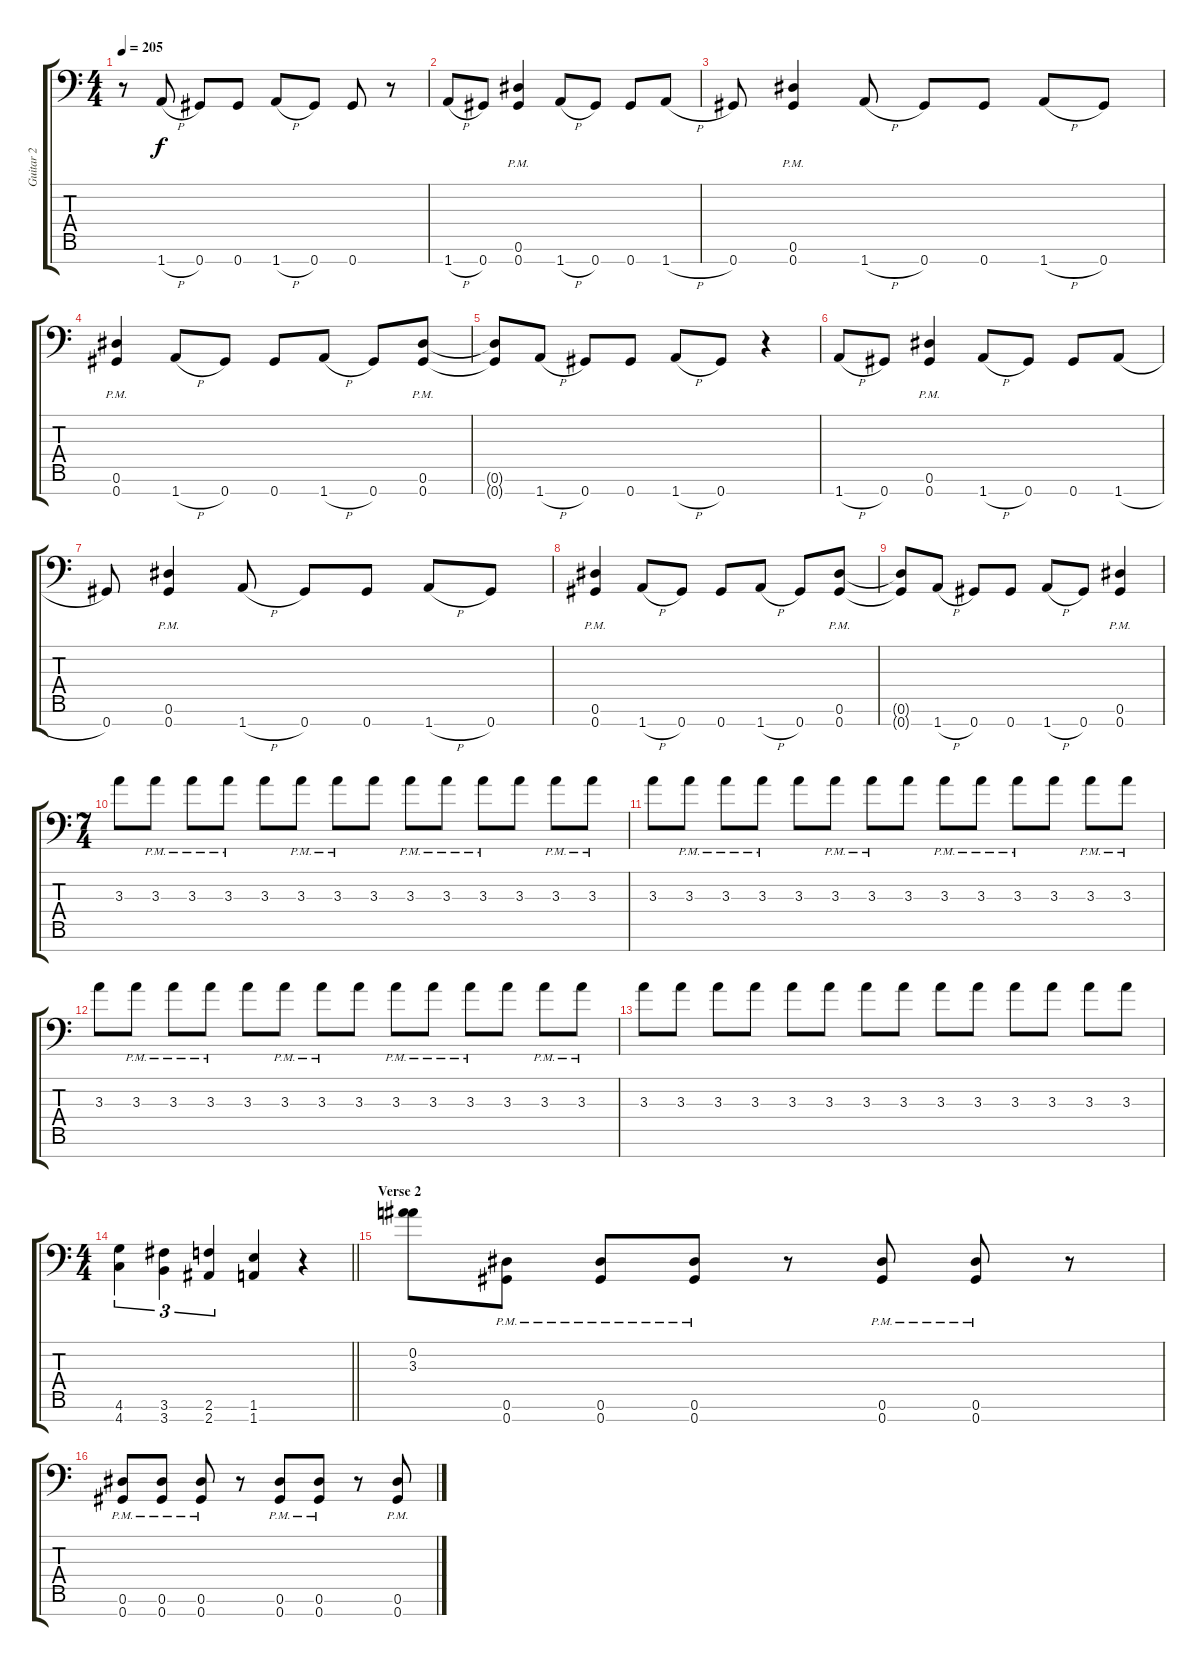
\track ("Guitar 2" "Guitar 2") {instrument distortionguitar}
\staff {score tabs}
\tuning (Eb4 Bb3 Gb3 Db3 Ab2 Eb2 Ab1) {hide}
\ts (4 4)
\tempo 205
\clef f4
\ks c
r.8{dy f} 1.7{h}.8 0.7.8 0.7.8 1.7{h}.8 0.7.8 0.7.8 r.8 |
1.7{h}.8 0.7.8 (0.6{pm} 0.7{pm}).4 1.7{h}.8 0.7.8 0.7.8 1.7{h}.8 |
0.7.8 (0.6{pm} 0.7{pm}).4 1.7{h}.8 0.7.8 0.7.8 1.7{h}.8 0.7.8 |
(0.6{pm} 0.7{pm}).4 1.7{h}.8 0.7.8 0.7.8 1.7{h}.8 0.7.8 (0.6{pm} 0.7{pm}).8 |
(0.6{t} 0.7{t}).8 1.7{h}.8 0.7.8 0.7.8 1.7{h}.8 0.7.8 r.4 |
1.7{h}.8 0.7.8 (0.6{pm} 0.7{pm}).4 1.7{h}.8 0.7.8 0.7.8 1.7{h}.8 |
0.7.8 (0.6{pm} 0.7{pm}).4 1.7{h}.8 0.7.8 0.7.8 1.7{h}.8 0.7.8 |
(0.6{pm} 0.7{pm}).4 1.7{h}.8 0.7.8 0.7.8 1.7{h}.8 0.7.8 (0.6{pm} 0.7{pm}).8 |
(0.6{t} 0.7{t}).8 1.7{h}.8 0.7.8 0.7.8 1.7{h}.8 0.7.8 (0.6{pm} 0.7{pm}).4 |
\ts (7 4)
3.3.8 3.3{pm}.8 3.3{pm}.8 3.3{pm}.8 3.3.8 3.3{pm}.8 3.3{pm}.8 3.3.8 3.3{pm}.8 3.3{pm}.8 3.3{pm}.8 3.3.8 3.3{pm}.8 3.3{pm}.8 |
3.3.8 3.3{pm}.8 3.3{pm}.8 3.3{pm}.8 3.3.8 3.3{pm}.8 3.3{pm}.8 3.3.8 3.3{pm}.8 3.3{pm}.8 3.3{pm}.8 3.3.8 3.3{pm}.8 3.3{pm}.8 |
3.3.8 3.3{pm}.8 3.3{pm}.8 3.3{pm}.8 3.3.8 3.3{pm}.8 3.3{pm}.8 3.3.8 3.3{pm}.8 3.3{pm}.8 3.3{pm}.8 3.3.8 3.3{pm}.8 3.3{pm}.8 |
3.3.8 3.3.8 3.3.8 3.3.8 3.3.8 3.3.8 3.3.8 3.3.8 3.3.8 3.3.8 3.3.8 3.3.8 3.3.8 3.3.8 |
\ts (4 4)
\barLineRight lightlight
(4.6 4.7).4{tu (3 2)} (3.6 3.7).4{tu (3 2)} (2.6 2.7).4{tu (3 2)} (1.6 1.7).4 r.4 |
\section ("" "Verse 2")
(0.2 3.3).8 (0.6{pm} 0.7{pm}).8 (0.6{pm} 0.7{pm}).8 (0.6{pm} 0.7{pm}).8 r.8 (0.6{pm} 0.7{pm}).8 (0.6{pm} 0.7{pm}).8 r.8 |
(0.6{pm} 0.7{pm}).8 (0.6{pm} 0.7{pm}).8 (0.6{pm} 0.7{pm}).8 r.8 (0.6{pm} 0.7{pm}).8 (0.6{pm} 0.7{pm}).8 r.8 (0.6{pm} 0.7{pm}).8
